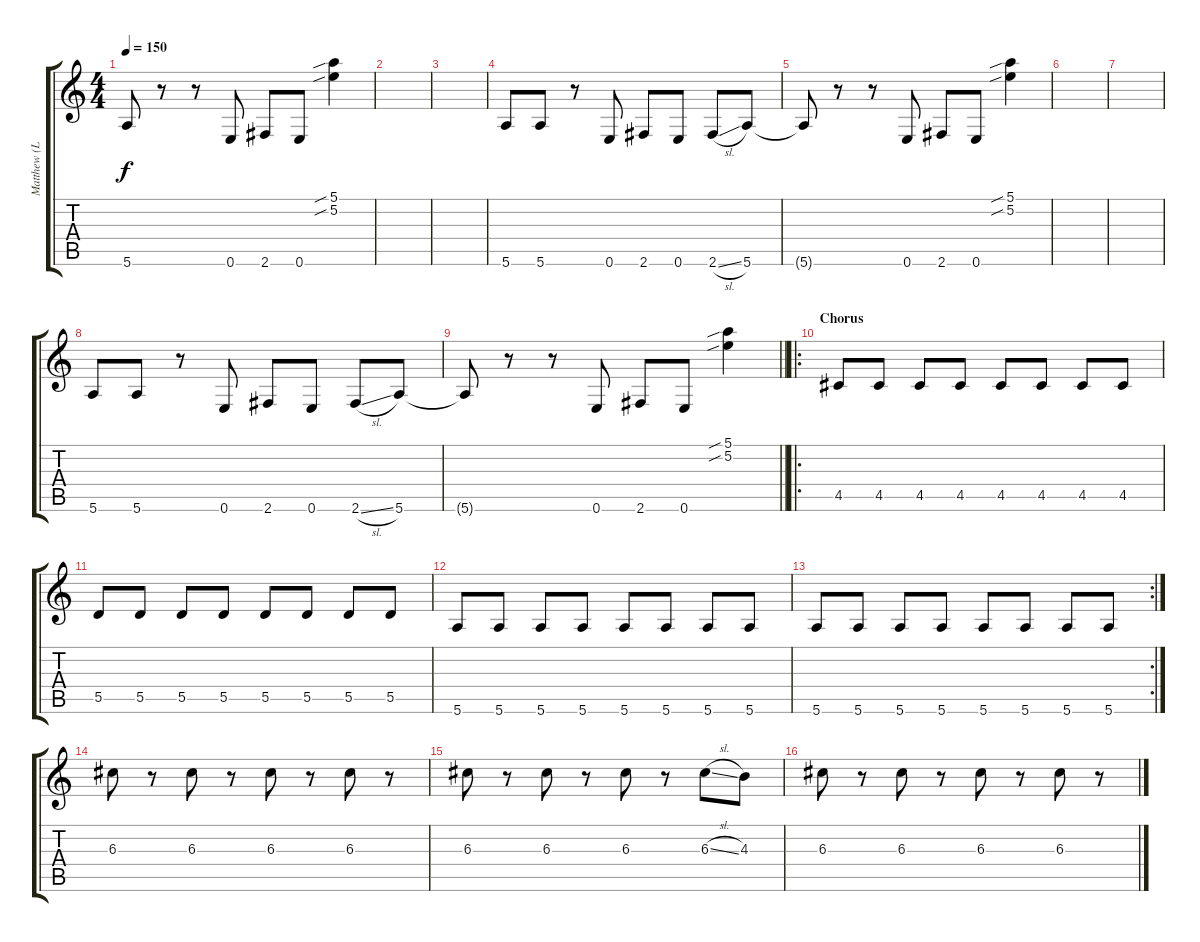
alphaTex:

\track ("Matthew (Lead Guitar)" "Matthew (L") {instrument overdrivenguitar}
\staff {score tabs}
\tuning (E4 B3 G3 D3 A2 E2) {hide}
\ts (4 4)
\tempo 150
\clef g2
\ks c
5.6{t}.8{dy f} r.8 r.8 0.6.8 2.6.8 0.6.8 (5.1{sib} 5.2{sib}).4 |
|
|
5.6.8 5.6.8 r.8 0.6.8 2.6.8 0.6.8 2.6{sl}.8 5.6.8 |
5.6{t}.8 r.8 r.8 0.6.8 2.6.8 0.6.8 (5.1{sib} 5.2{sib}).4 |
|
|
5.6.8 5.6.8 r.8 0.6.8 2.6.8 0.6.8 2.6{sl}.8 5.6.8 |
\barLineRight lightlight
5.6{t}.8 r.8 r.8 0.6.8 2.6.8 0.6.8 (5.1{sib} 5.2{sib}).4 |
\ro
\section ("" "Chorus")
4.5.8 4.5.8 4.5.8 4.5.8 4.5.8 4.5.8 4.5.8 4.5.8 |
5.5.8 5.5.8 5.5.8 5.5.8 5.5.8 5.5.8 5.5.8 5.5.8 |
5.6.8 5.6.8 5.6.8 5.6.8 5.6.8 5.6.8 5.6.8 5.6.8 |
\rc 2
5.6.8 5.6.8 5.6.8 5.6.8 5.6.8 5.6.8 5.6.8 5.6.8 |
6.3.8 r.8 6.3.8 r.8 6.3.8 r.8 6.3.8 r.8 |
6.3.8 r.8 6.3.8 r.8 6.3.8 r.8 6.3{sl}.8 4.3.8 |
6.3.8 r.8 6.3.8 r.8 6.3.8 r.8 6.3.8 r.8
